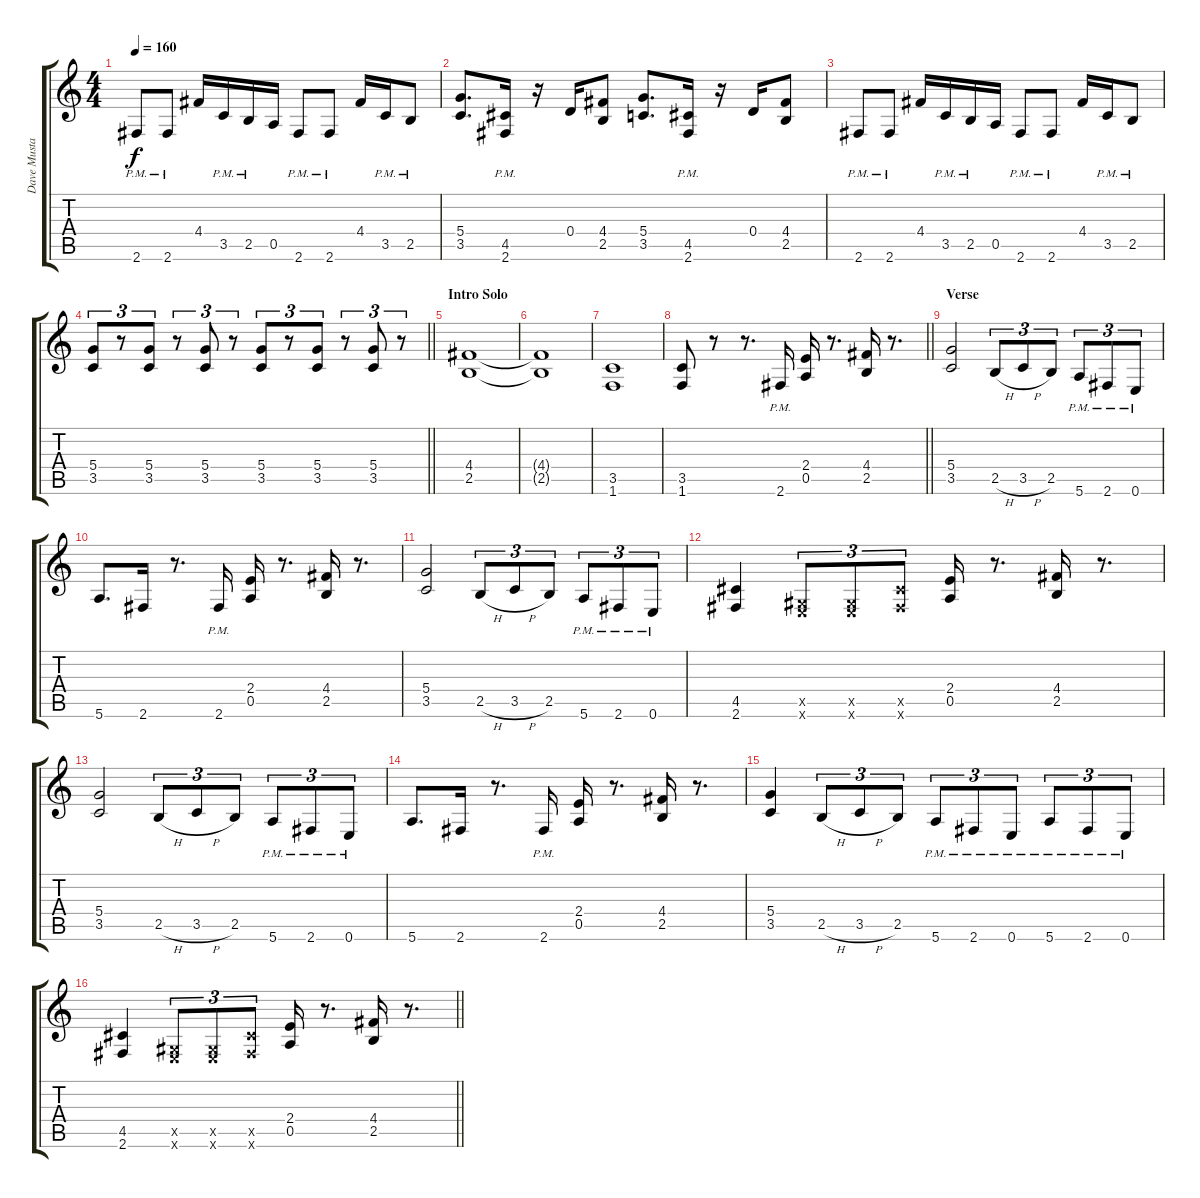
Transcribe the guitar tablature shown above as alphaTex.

\track ("Dave Mustaine" "Dave Musta") {instrument distortionguitar}
\staff {score tabs}
\tuning (E4 B3 G3 D3 A2 E2) {hide}
\ts (4 4)
\tempo 160
\clef g2
\ks c
2.6{pm}.8{dy f} 2.6{pm}.8 4.4.16 3.5{pm}.16 2.5{pm}.16 0.5.16 2.6{pm}.8 2.6{pm}.8 4.4.16 3.5{pm}.16 2.5{pm}.8 |
(5.4 3.5).8{d} (4.5 2.6{pm}).16 r.16 0.4.16 (4.4 2.5).8 (5.4 3.5).8{d} (4.5 2.6{pm}).16 r.16 0.4.16 (4.4 2.5).8 |
2.6{pm}.8 2.6{pm}.8 4.4.16 3.5{pm}.16 2.5{pm}.16 0.5.16 2.6{pm}.8 2.6{pm}.8 4.4.16 3.5{pm}.16 2.5{pm}.8 |
\barLineRight lightlight
(5.4 3.5).8{tu (3 2)} r.8{tu (3 2)} (5.4 3.5).8{tu (3 2)} r.8{tu (3 2)} (5.4 3.5).8{tu (3 2)} r.8{tu (3 2)} (5.4 3.5).8{tu (3 2)} r.8{tu (3 2)} (5.4 3.5).8{tu (3 2)} r.8{tu (3 2)} (5.4 3.5).8{tu (3 2)} r.8{tu (3 2)} |
\section ("" "Intro Solo")
(4.4 2.5).1 |
(4.4{t} 2.5{t}).1 |
(3.5 1.6).1 |
\barLineRight lightlight
(3.5 1.6).8 r.8 r.8{d} 2.6{pm}.16 (2.4 0.5).16 r.8{d} (4.4 2.5).16 r.8{d} |
\section ("" "Verse")
(5.4 3.5).2 2.5{h}.8{tu (3 2)} 3.5{h}.8{tu (3 2)} 2.5.8{tu (3 2)} 5.6{pm}.8{tu (3 2)} 2.6{pm}.8{tu (3 2)} 0.6{pm}.8{tu (3 2)} |
5.6.8{d} 2.6.16 r.8{d} 2.6{pm}.16 (2.4 0.5).16 r.8{d} (4.4 2.5).16 r.8{d} |
(5.4 3.5).2 2.5{h}.8{tu (3 2)} 3.5{h}.8{tu (3 2)} 2.5.8{tu (3 2)} 5.6{pm}.8{tu (3 2)} 2.6{pm}.8{tu (3 2)} 0.6{pm}.8{tu (3 2)} |
(4.5 2.6).4 (-1.5{x} 0.6{x}).8{tu (3 2)} (-1.5{x} 0.6{x}).8{tu (3 2)} (4.5{x} 2.6{x}).8{tu (3 2)} (2.4 0.5).16 r.8{d} (4.4 2.5).16 r.8{d} |
(5.4 3.5).2 2.5{h}.8{tu (3 2)} 3.5{h}.8{tu (3 2)} 2.5.8{tu (3 2)} 5.6{pm}.8{tu (3 2)} 2.6{pm}.8{tu (3 2)} 0.6{pm}.8{tu (3 2)} |
5.6.8{d} 2.6.16 r.8{d} 2.6{pm}.16 (2.4 0.5).16 r.8{d} (4.4 2.5).16 r.8{d} |
(5.4 3.5).4 2.5{h}.8{tu (3 2)} 3.5{h}.8{tu (3 2)} 2.5.8{tu (3 2)} 5.6{pm}.8{tu (3 2)} 2.6{pm}.8{tu (3 2)} 0.6{pm}.8{tu (3 2)} 5.6{pm}.8{tu (3 2)} 2.6{pm}.8{tu (3 2)} 0.6{pm}.8{tu (3 2)} |
\barLineRight lightlight
(4.5 2.6).4 (-1.5{x} 0.6{x}).8{tu (3 2)} (-1.5{x} 0.6{x}).8{tu (3 2)} (4.5{x} 2.6{x}).8{tu (3 2)} (2.4 0.5).16 r.8{d} (4.4 2.5).16 r.8{d}
